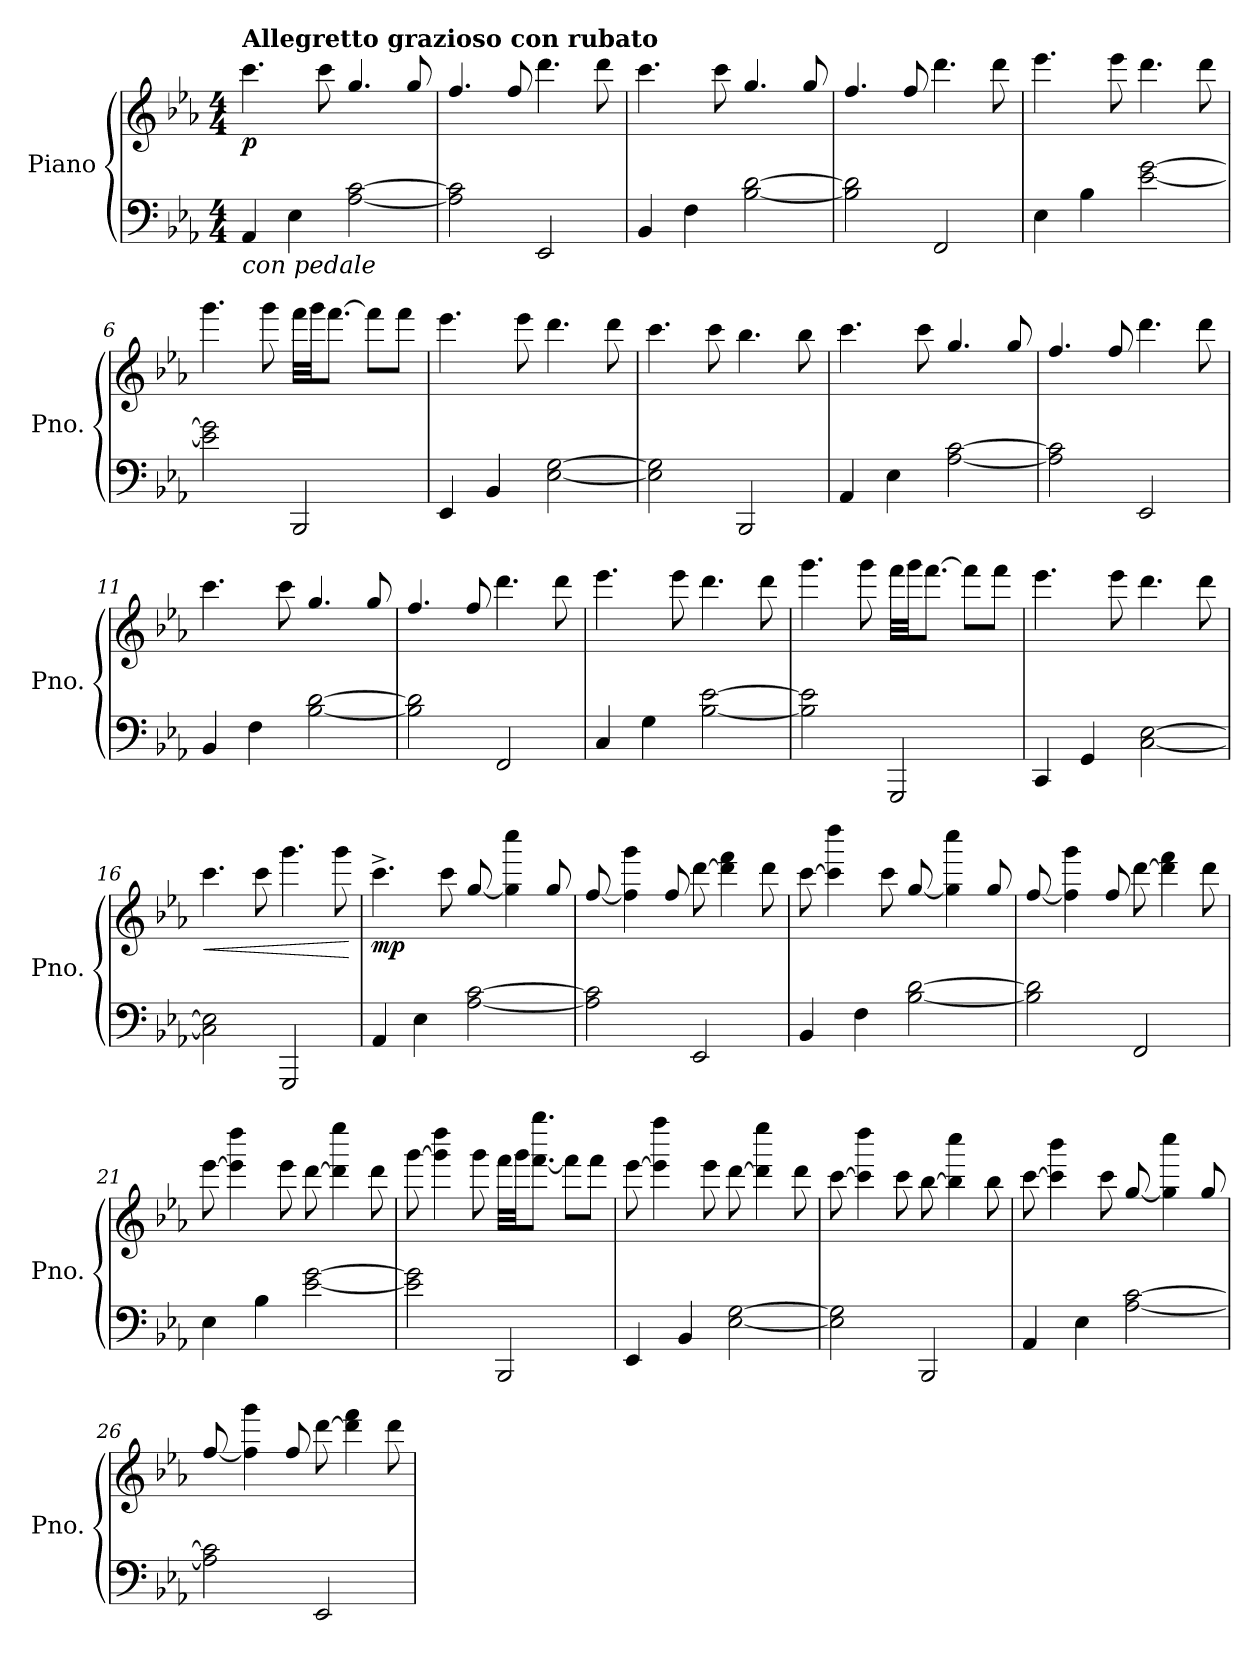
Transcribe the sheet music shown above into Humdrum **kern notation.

**kern	**kern	**dynam
*part1	*part1	*part1
*staff2	*staff1	*staff1/2
*I"Piano	*	*
*I'Pno.	*	*
*clefF4	*clefG2	*
*k[b-e-a-]	*k[b-e-a-]	*
*M4/4	*M4/4	*
*MM124	*MM124	*
=1	=1	=1
!	!LO:TX:a:B:t=Allegretto grazioso con rubato	!
!LO:TX:b:i:t=con pedale	!	!
!	!	!LO:DY:b
4AA-/	4.ccc\	p
4E-\	.	.
.	8ccc\	.
[2A-\ [2c\	4.gg/	.
.	8gg/	.
=2	=2	=2
2A-\] 2c\]	4.ff/	.
.	8ff/	.
2EE-/	4.ddd\	.
.	8ddd\	.
=3	=3	=3
4BB-/	4.ccc\	.
4F\	.	.
.	8ccc\	.
[2B-\ [2d\	4.gg/	.
.	8gg/	.
=4	=4	=4
2B-\] 2d\]	4.ff/	.
.	8ff/	.
2FF/	4.ddd\	.
.	8ddd\	.
=5	=5	=5
4E-\	4.eee-\	.
4B-\	.	.
.	8eee-\	.
[2e-\ [2g\	4.ddd\	.
.	8ddd\	.
!!LO:LB:g=z
=6	=6	=6
2e-\] 2g\]	4.ggg\	.
*	*MM100	*
.	8ggg\	.
*	*MM70	*
2BBB-/	32fff\LLL	.
.	32ggg\JJ	.
*	*MM110	*
.	[8.fff\J	.
.	8fff\L]	.
.	8fff\J	.
=7	=7	=7
*	*MM124	*
4EE-/	4.eee-\	.
4BB-/	.	.
.	8eee-\	.
[2E-\ [2G\	4.ddd\	.
.	8ddd\	.
=8	=8	=8
2E-\] 2G\]	4.ccc\	.
.	8ccc\	.
*	*MM120	*
2BBB-/	4.bb-\	.
.	8bb-\	.
=9	=9	=9
*	*MM124	*
4AA-/	4.ccc\	.
4E-\	.	.
.	8ccc\	.
[2A-\ [2c\	4.gg/	.
.	8gg/	.
=10	=10	=10
2A-\] 2c\]	4.ff/	.
.	8ff/	.
2EE-/	4.ddd\	.
.	8ddd\	.
!!LO:LB:g=z
=11	=11	=11
4BB-/	4.ccc\	.
4F\	.	.
.	8ccc\	.
*	*MM120	*
[2B-\ [2d\	4.gg/	.
.	8gg/	.
=12	=12	=12
2B-\] 2d\]	4.ff/	.
.	8ff/	.
2FF/	4.ddd\	.
.	8ddd\	.
=13	=13	=13
4C/	4.eee-\	.
4G\	.	.
.	8eee-\	.
[2B-\ [2e-\	4.ddd\	.
.	8ddd\	.
=14	=14	=14
2B-\] 2e-\]	4.ggg\	.
*	*MM100	*
.	8ggg\	.
*	*MM70	*
2GGG/	32fff\LLL	.
.	32ggg\JJ	.
*	*MM115	*
.	[8.fff\J	.
.	8fff\L]	.
.	8fff\J	.
=15	=15	=15
*	*MM124	*
4CC/	4.eee-\	.
4GG/	.	.
.	8eee-\	.
[2C\ [2E-\	4.ddd\	.
.	8ddd\	.
!!LO:LB:g=z
=16	=16	=16
*	*MM115	*
!	!	!LO:HP:b
2C\] 2E-\]	4.ccc\	<
.	8ccc\	.
*	*MM100	*
2GGG/	4.ggg\	.
.	8ggg\	.
.	.	[
=17	=17	=17
*	*MM124	*
!	!	!LO:DY:b
4AA-/	4.ccc^\	mp
4E-\	.	.
.	8ccc\	.
[2A-\ [2c\	[8gg/	.
.	4gg\] 4cccc\	.
.	8gg/	.
=18	=18	=18
2A-\] 2c\]	[8ff/	.
.	4ff\] 4ggg\	.
*	*MM125	*
.	8ff/	.
2EE-/	[8ddd\	.
.	4ddd\] 4fff\	.
.	8ddd\	.
=19	=19	=19
4BB-/	[8ccc\	.
.	4ccc\] 4dddd\	.
4F\	.	.
.	8ccc\	.
[2B-\ [2d\	[8gg/	.
.	4gg\] 4cccc\	.
.	8gg/	.
!!LO:PB:g=z
=20	=20	=20
2B-\] 2d\]	[8ff/	.
.	4ff\] 4ggg\	.
*	*MM126	*
.	8ff/	.
2FF/	[8ddd\	.
.	4ddd\] 4fff\	.
.	8ddd\	.
=21	=21	=21
4E-\	[8eee-\	.
.	4eee-\] 4dddd\	.
4B-\	.	.
.	8eee-\	.
[2e-\ [2g\	[8ddd\	.
.	4ddd\] 4eeee-\	.
.	8ddd\	.
=22	=22	=22
2e-\] 2g\]	[8ggg\	.
.	4ggg\] 4dddd\	.
.	8ggg\	.
*	*MM70	*
2BBB-/	32fff\LLL	.
.	32ggg\JJ	.
*	*MM120	*
.	[8.fff\ 8.gggg\J	.
.	8fff\L]	.
*	*MM128	*
.	8fff\J	.
=23	=23	=23
4EE-/	[8eee-\	.
.	4eee-\] 4ffff\	.
4BB-/	.	.
.	8eee-\	.
[2E-\ [2G\	[8ddd\	.
.	4ddd\] 4eeee-\	.
.	8ddd\	.
!!LO:LB:g=z
=24	=24	=24
*	*MM125	*
2E-\] 2G\]	[8ccc\	.
.	4ccc\] 4dddd\	.
.	8ccc\	.
*	*MM110	*
2BBB-/	[8bb-\	.
.	4bb-\] 4cccc\	.
.	8bb-\	.
=25	=25	=25
*	*MM128	*
4AA-/	[8ccc\	.
.	4ccc\] 4bbb-\	.
4E-\	.	.
.	8ccc\	.
[2A-\ [2c\	[8gg/	.
*	*MM129	*
.	4gg\] 4cccc\	.
.	8gg/	.
=26	=26	=26
2A-\] 2c\]	[8ff/	.
*	*MM130	*
.	4ff\] 4ggg\	.
.	8ff/	.
2EE-/	[8ddd\	.
.	4ddd\] 4fff\	.
.	8ddd\	.
=	=	=
*-	*-	*-
